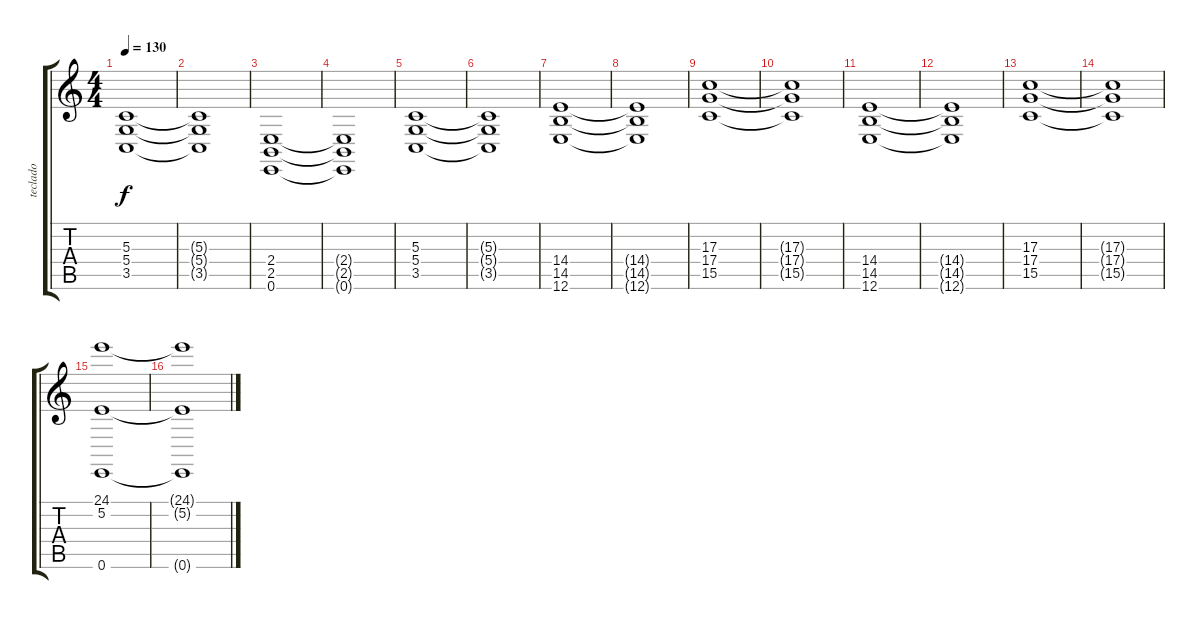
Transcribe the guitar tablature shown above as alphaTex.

\track ("teclado" "teclado") {instrument tremolostrings}
\staff {score tabs}
\tuning (E4 B3 G3 D3 A2 E2) {hide}
\ts (4 4)
\tempo 130
\clef g2
\ks c
(5.3 5.4 3.5).1{dy f instrument tremolostrings} |
(5.3{t} 5.4{t} 3.5{t}).1 |
(2.4 2.5 0.6).1 |
(2.4{t} 2.5{t} 0.6{t}).1 |
(5.3 5.4 3.5).1 |
(5.3{t} 5.4{t} 3.5{t}).1 |
(14.4 14.5 12.6).1 |
(14.4{t} 14.5{t} 12.6{t}).1 |
(17.3 17.4 15.5).1 |
(17.3{t} 17.4{t} 15.5{t}).1 |
(14.4 14.5 12.6).1 |
(14.4{t} 14.5{t} 12.6{t}).1 |
(17.3 17.4 15.5).1 |
(17.3{t} 17.4{t} 15.5{t}).1 |
(24.1 5.2 0.6).1 |
(24.1{t} 5.2{t} 0.6{t}).1
